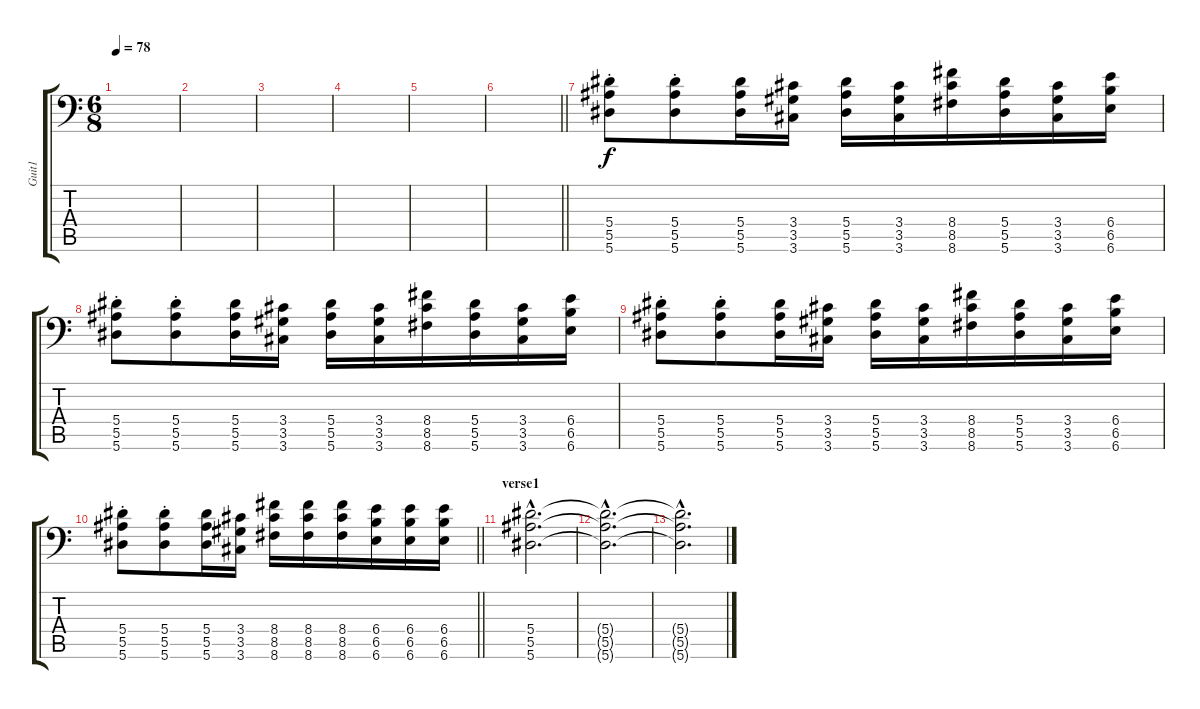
\track ("Guit1" "Guit1") {instrument distortionguitar}
\staff {score tabs}
\tuning (C4 G3 Eb3 Bb2 F2 Bb1) {hide}
\ts (6 8)
\tempo 78
\clef f4
\ks c
|
|
|
|
|
\barLineRight lightlight
|
\section ("" "")
(5.4{st} 5.5{st} 5.6{st}).8 (5.4{st} 5.5{st} 5.6{st}).8 (5.4 5.5 5.6).16 (3.4 3.5 3.6).16 (5.4 5.5 5.6).16 (3.4 3.5 3.6).16 (8.4 8.5 8.6).16 (5.4 5.5 5.6).16 (3.4 3.5 3.6).16 (6.4 6.5 6.6).16 |
(5.4{st} 5.5{st} 5.6{st}).8 (5.4{st} 5.5{st} 5.6{st}).8 (5.4 5.5 5.6).16 (3.4 3.5 3.6).16 (5.4 5.5 5.6).16 (3.4 3.5 3.6).16 (8.4 8.5 8.6).16 (5.4 5.5 5.6).16 (3.4 3.5 3.6).16 (6.4 6.5 6.6).16 |
(5.4{st} 5.5{st} 5.6{st}).8 (5.4{st} 5.5{st} 5.6{st}).8 (5.4 5.5 5.6).16 (3.4 3.5 3.6).16 (5.4 5.5 5.6).16 (3.4 3.5 3.6).16 (8.4 8.5 8.6).16 (5.4 5.5 5.6).16 (3.4 3.5 3.6).16 (6.4 6.5 6.6).16 |
\barLineRight lightlight
(5.4{st} 5.5{st} 5.6{st}).8 (5.4{st} 5.5{st} 5.6{st}).8 (5.4 5.5 5.6).16 (3.4 3.5 3.6).16 (8.4 8.5 8.6).16 (8.4 8.5 8.6).16 (8.4 8.5 8.6).16 (6.4 6.5 6.6).16 (6.4 6.5 6.6).16 (6.4 6.5 6.6).16 |
\section ("" "verse1")
(5.4{hac} 5.5{hac} 5.6{hac}).2{d volume 2} |
(5.4{hac t} 5.5{hac t} 5.6{hac t}).2{d} |
(5.4{hac t} 5.5{hac t} 5.6{hac t}).2{d}
